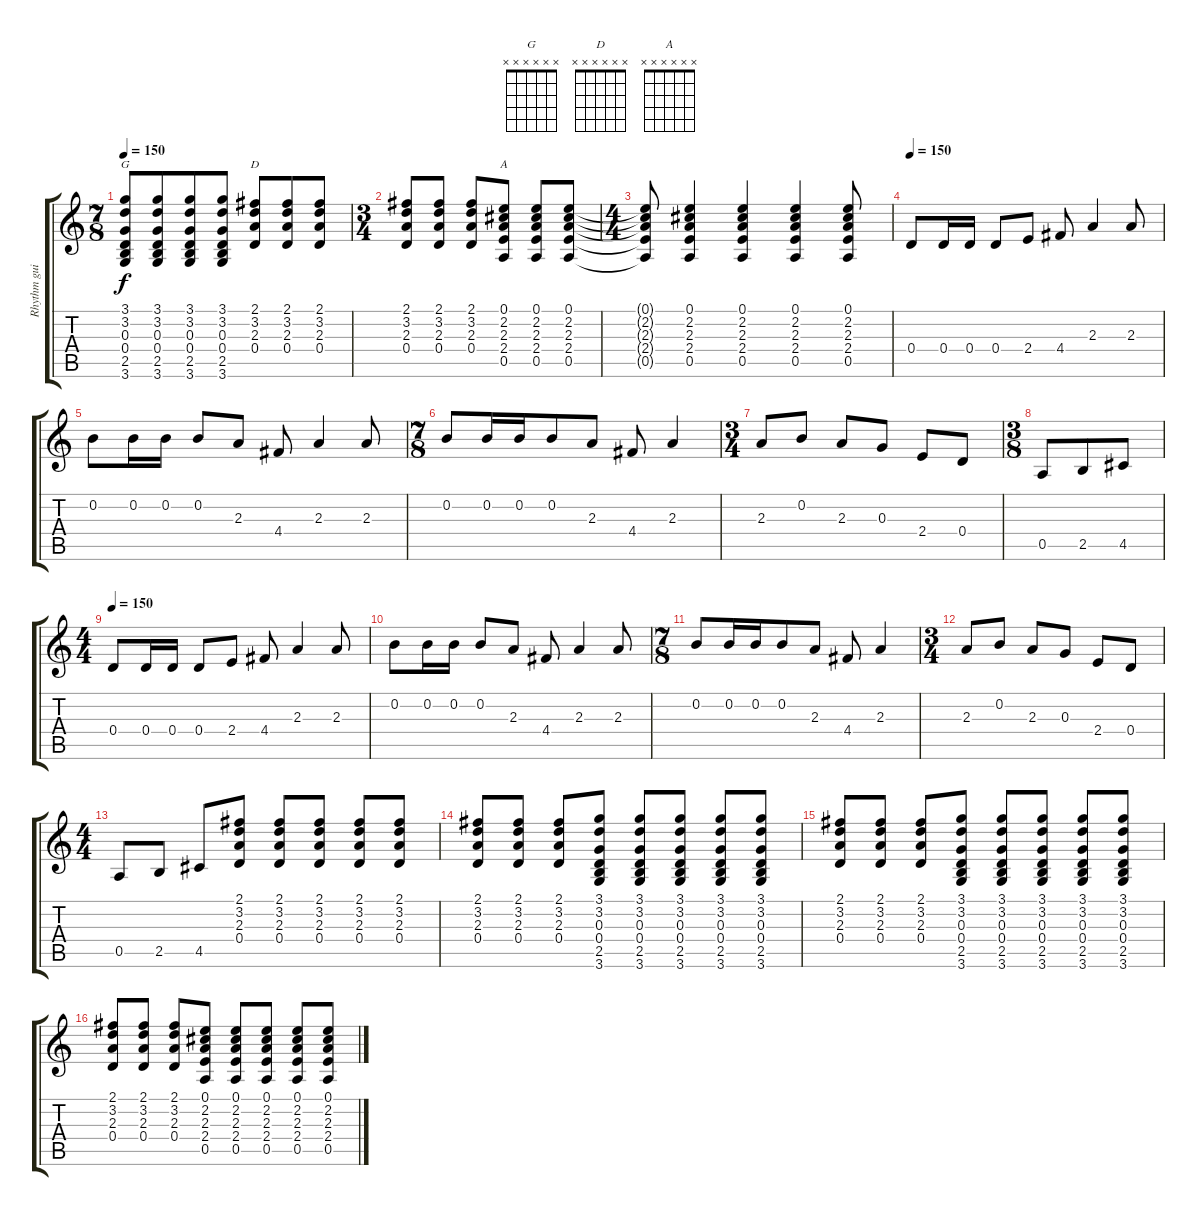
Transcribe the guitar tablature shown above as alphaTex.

\track ("Rhythm guitar" "Rhythm gui") {instrument acousticguitarsteel}
\staff {score tabs}
\tuning (E4 B3 G3 D3 A2 E2) {hide}
\chord ("G" x x x x x x)
\chord ("D" x x x x x x)
\chord ("A" x x x x x x)
\ts (7 8)
\tempo 150
\clef g2
\ks c
(3.1 3.2 0.3 0.4 2.5 3.6).8{ch "G" dy f} (3.1 3.2 0.3 0.4 2.5 3.6).8 (3.1 3.2 0.3 0.4 2.5 3.6).8 (3.1 3.2 0.3 0.4 2.5 3.6).8 (2.1 3.2 2.3 0.4).8{ch "D"} (2.1 3.2 2.3 0.4).8 (2.1 3.2 2.3 0.4).8 |
\ts (3 4)
(2.1 3.2 2.3 0.4).8 (2.1 3.2 2.3 0.4).8 (2.1 3.2 2.3 0.4).8 (0.1 2.2 2.3 2.4 0.5).8{ch "A"} (0.1 2.2 2.3 2.4 0.5).8 (0.1 2.2 2.3 2.4 0.5).8 |
\ts (4 4)
(0.1{t} 2.2{t} 2.3{t} 2.4{t} 0.5{t}).8 (0.1 2.2 2.3 2.4 0.5).4 (0.1 2.2 2.3 2.4 0.5).4 (0.1 2.2 2.3 2.4 0.5).4 (0.1 2.2 2.3 2.4 0.5).8 |
\tempo 150
0.4.8 0.4.16 0.4.16 0.4.8 2.4.8 4.4.8 2.3.4 2.3.8 |
0.2.8 0.2.16 0.2.16 0.2.8 2.3.8 4.4.8 2.3.4 2.3.8 |
\ts (7 8)
0.2.8 0.2.16 0.2.16 0.2.8 2.3.8 4.4.8 2.3.4 |
\ts (3 4)
2.3.8 0.2.8 2.3.8 0.3.8 2.4.8 0.4.8 |
\ts (3 8)
0.5.8 2.5.8 4.5.8 |
\ts (4 4)
\tempo 150
0.4.8 0.4.16 0.4.16 0.4.8 2.4.8 4.4.8 2.3.4 2.3.8 |
0.2.8 0.2.16 0.2.16 0.2.8 2.3.8 4.4.8 2.3.4 2.3.8 |
\ts (7 8)
0.2.8 0.2.16 0.2.16 0.2.8 2.3.8 4.4.8 2.3.4 |
\ts (3 4)
2.3.8 0.2.8 2.3.8 0.3.8 2.4.8 0.4.8 |
\ts (4 4)
0.5.8 2.5.8 4.5.8 (2.1 3.2 2.3 0.4).8{volume 14} (2.1 3.2 2.3 0.4).8 (2.1 3.2 2.3 0.4).8 (2.1 3.2 2.3 0.4).8 (2.1 3.2 2.3 0.4).8 |
(2.1 3.2 2.3 0.4).8 (2.1 3.2 2.3 0.4).8 (2.1 3.2 2.3 0.4).8 (3.1 3.2 0.3 0.4 2.5 3.6).8 (3.1 3.2 0.3 0.4 2.5 3.6).8 (3.1 3.2 0.3 0.4 2.5 3.6).8 (3.1 3.2 0.3 0.4 2.5 3.6).8 (3.1 3.2 0.3 0.4 2.5 3.6).8 |
(2.1 3.2 2.3 0.4).8 (2.1 3.2 2.3 0.4).8 (2.1 3.2 2.3 0.4).8 (3.1 3.2 0.3 0.4 2.5 3.6).8 (3.1 3.2 0.3 0.4 2.5 3.6).8 (3.1 3.2 0.3 0.4 2.5 3.6).8 (3.1 3.2 0.3 0.4 2.5 3.6).8 (3.1 3.2 0.3 0.4 2.5 3.6).8 |
(2.1 3.2 2.3 0.4).8 (2.1 3.2 2.3 0.4).8 (2.1 3.2 2.3 0.4).8 (0.1 2.2 2.3 2.4 0.5).8 (0.1 2.2 2.3 2.4 0.5).8 (0.1 2.2 2.3 2.4 0.5).8 (0.1 2.2 2.3 2.4 0.5).8 (0.1 2.2 2.3 2.4 0.5).8
